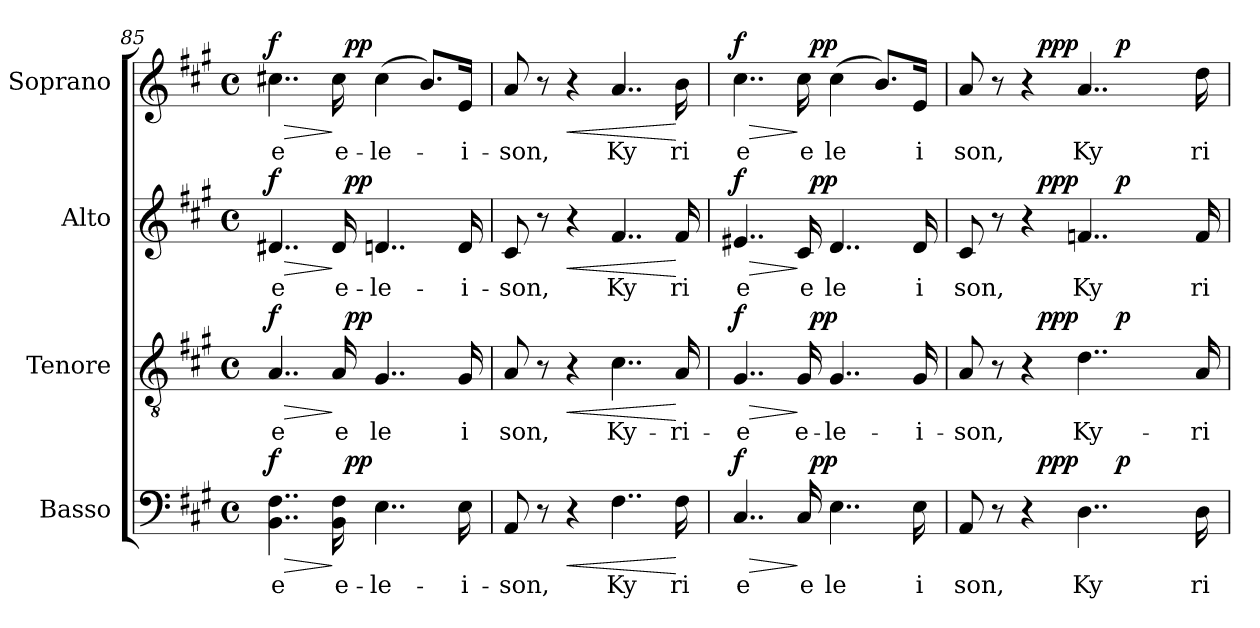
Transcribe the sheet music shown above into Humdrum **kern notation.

**kern	**text	**dynam	**kern	**text	**dynam	**kern	**text	**dynam	**kern	**text	**dynam
*part4	*part4	*part4	*part3	*part3	*part3	*part2	*part2	*part2	*part1	*part1	*part1
*staff4	*staff4	*staff4	*staff3	*staff3	*staff3	*staff2	*staff2	*staff2	*staff1	*staff1	*staff1
*I"Basso	*	*	*I"Tenore	*	*	*I"Alto	*	*	*I"Soprano	*	*
*clefF4	*	*	*clefGv2	*	*	*clefG2	*	*	*clefG2	*	*
*k[f#c#g#]	*	*	*k[f#c#g#]	*	*	*k[f#c#g#]	*	*	*k[f#c#g#]	*	*
*A:	*	*	*A:	*	*	*A:	*	*	*A:	*	*
*M4/4	*	*	*M4/4	*	*	*M4/4	*	*	*M4/4	*	*
*met(c)	*	*	*met(c)	*	*	*met(c)	*	*	*met(c)	*	*
=85	=85	=85	=85	=85	=85	=85	=85	=85	=85	=85	=85
!	!LO:LY:b:cj	!LO:HP:b	!	!LO:LY:b:cj	!LO:HP:b	!	!LO:LY:b:cj	!LO:HP:b	!	!LO:LY:b:cj	!LO:HP:b
!	!	!LO:DY:n=1:a	!	!	!LO:DY:n=1:a	!	!	!LO:DY:n=1:a	!	!	!LO:DY:n=1:a
*^	*	*	*^	*	*	*^	*	*	*^	*	*
4..F#\ 4..BB\	4...ryy	-e	> f	4..A/	4...ryy	e	> f	4..d#X/	4...ryy	-e	> f	4..cc#X\	4...ryy	-e	> f
!	!	!LO:LY:b:cj	!	!	!	!LO:LY:b:cj	!	!	!	!LO:LY:b:cj	!	!	!	!LO:LY:b:cj	!
16F#\ 16BB\	.	e-	]	16A/	.	e	]	16d#/	.	e-	]	16cc#\	.	e-	]
!	!	!	!LO:DY:n=2:a	!	!	!	!LO:DY:n=2:a	!	!	!	!LO:DY:n=2:a	!	!	!	!LO:DY:n=2:a
.	2ryy	.	pp	.	2ryy	.	pp	.	2ryy	.	pp	.	2ryy	.	pp
!	!	!LO:LY:b:cj	!	!	!	!LO:LY:b:cj	!	!	!	!LO:LY:b:cj	!	!	!	!LO:LY:b:cj	!
4..E\	.	-le-	.	4..G#/	.	le	.	4..dn/	.	-le-	.	(>4cc#\	.	-le-	.
.	.	.	.	.	.	.	.	.	.	.	.	8.b/L)	.	.	.
!	!	!LO:LY:b:cj	!	!	!	!LO:LY:b:cj	!	!	!	!LO:LY:b:cj	!	!	!	!LO:LY:b:cj	!
16E\	.	-i-	.	16G#/	.	i	.	16d/	.	-i-	.	16e/Jk	.	-i-	.
.	32ryy	.	.	.	32ryy	.	.	.	32ryy	.	.	.	32ryy	.	.
!!LO:LB:g=z
=86	=86	=86	=86	=86	=86	=86	=86	=86	=86	=86	=86	=86	=86	=86	=86
!	!	!LO:LY:b:cj	!	!	!	!LO:LY:b:cj	!	!	!	!LO:LY:b:cj	!	!	!	!LO:LY:b:cj	!
*v	*v	*	*	*	*	*	*	*v	*v	*	*	*v	*v	*	*
*	*	*	*v	*v	*	*	*	*	*	*	*	*
8AA/	-son,	.	8A/	son,	.	8c#/	-son,	.	8a/	-son,	.
8r	.	.	8r	.	.	8r	.	.	8r	.	.
!	!	!LO:HP:b	!	!	!LO:HP:b	!	!	!LO:HP:b	!	!	!LO:HP:b
4r	.	<	4r	.	<	4r	.	<	4r	.	<
!	!LO:LY:b:cj	!	!	!LO:LY:b:cj	!	!	!LO:LY:b:cj	!	!	!LO:LY:b:cj	!
4..F#\	Ky	.	4..c#\	Ky-	.	4..f#/	Ky	.	4..a/	Ky	.
!	!LO:LY:b:cj	!	!	!LO:LY:b:cj	!	!	!LO:LY:b:cj	!	!	!LO:LY:b:cj	!
16F#\	ri	[	16A/	-ri-	[	16f#/	ri	[	16b\	ri	[
=87	=87	=87	=87	=87	=87	=87	=87	=87	=87	=87	=87
!	!LO:LY:b:cj	!LO:HP:b	!	!LO:LY:b:cj	!LO:HP:b	!	!LO:LY:b:cj	!LO:HP:b	!	!LO:LY:b:cj	!LO:HP:b
!	!	!LO:DY:n=1:a	!	!	!LO:DY:n=1:a	!	!	!LO:DY:n=1:a	!	!	!LO:DY:n=1:a
*^	*	*	*^	*	*	*^	*	*	*^	*	*
4..C#/	4...ryy	e	> f	4..G#/	4...ryy	-e	> f	4..e#X/	4...ryy	e	> f	4..cc#\	4...ryy	e	> f
!	!	!LO:LY:b:cj	!	!	!	!LO:LY:b:cj	!	!	!	!LO:LY:b:cj	!	!	!	!LO:LY:b:cj	!
16C#/	.	e	]	16G#/	.	e-	]	16c#/	.	e	]	16cc#\	.	e	]
!	!	!	!LO:DY:n=2:a	!	!	!	!LO:DY:n=2:a	!	!	!	!LO:DY:n=2:a	!	!	!	!LO:DY:n=2:a
.	2ryy	.	pp	.	2ryy	.	pp	.	2ryy	.	pp	.	2ryy	.	pp
!	!	!LO:LY:b:cj	!	!	!	!LO:LY:b:cj	!	!	!	!LO:LY:b:cj	!	!	!	!LO:LY:b:cj	!
4..E\	.	le	.	4..G#/	.	-le-	.	4..d/	.	le	.	(>4cc#\	.	le	.
.	.	.	.	.	.	.	.	.	.	.	.	8.b/L)	.	.	.
!	!	!LO:LY:b:cj	!	!	!	!LO:LY:b:cj	!	!	!	!LO:LY:b:cj	!	!	!	!LO:LY:b:cj	!
16E\	.	i	.	16G#/	.	-i-	.	16d/	.	i	.	16e/Jk	.	i	.
.	32ryy	.	.	.	32ryy	.	.	.	32ryy	.	.	.	32ryy	.	.
=88	=88	=88	=88	=88	=88	=88	=88	=88	=88	=88	=88	=88	=88	=88	=88
!	!	!LO:LY:b:cj	!	!	!	!LO:LY:b:cj	!	!	!	!LO:LY:b:cj	!	!	!	!LO:LY:b:cj	!
*	*^	*	*	*	*^	*	*	*	*^	*	*	*	*^	*	*
8AA/	4ryy	2ryy	son,	.	8A/	4ryy	2ryy	-son,	.	8c#/	4ryy	2ryy	son,	.	8a/	4ryy	2ryy	son,	.
8r	.	.	.	.	8r	.	.	.	.	8r	.	.	.	.	8r	.	.	.	.
4r	32.ryy	.	.	.	4r	32.ryy	.	.	.	4r	32.ryy	.	.	.	4r	32.ryy	.	.	.
!	!	!	!	!LO:DY:a	!	!	!	!	!LO:DY:a	!	!	!	!	!LO:DY:a	!	!	!	!	!LO:DY:a
.	2ryy	.	.	ppp	.	2ryy	.	.	ppp	.	2ryy	.	.	ppp	.	2ryy	.	.	ppp
!	!	!	!LO:LY:b:cj	!	!	!	!	!LO:LY:b:cj	!	!	!	!	!LO:LY:b:cj	!	!	!	!	!LO:LY:b:cj	!
4..D\	.	8ryy	Ky	.	4..d\	.	8ryy	Ky-	.	4..fn/	.	8ryy	Ky	.	4..a/	.	8ryy	Ky	.
.	.	64ryy	.	.	.	.	64ryy	.	.	.	.	64ryy	.	.	.	.	64ryy	.	.
!	!	!	!	!LO:DY:a	!	!	!	!	!LO:DY:a	!	!	!	!	!LO:DY:a	!	!	!	!	!LO:DY:a
.	.	4ryy	.	p	.	.	4ryy	.	p	.	.	4ryy	.	p	.	.	4ryy	.	p
.	8ryy	.	.	.	.	8ryy	.	.	.	.	8ryy	.	.	.	.	8ryy	.	.	.
.	.	16..ryy	.	.	.	.	16..ryy	.	.	.	.	16..ryy	.	.	.	.	16..ryy	.	.
.	16ryy	.	.	.	.	16ryy	.	.	.	.	16ryy	.	.	.	.	16ryy	.	.	.
!	!	!	!LO:LY:b:cj	!	!	!	!	!LO:LY:b:cj	!	!	!	!	!LO:LY:b:cj	!	!	!	!	!LO:LY:b:cj	!
16D\	.	.	ri	.	16A/	.	.	-ri-	.	16f/	.	.	ri	.	16dd\	.	.	ri	.
.	64ryy	.	.	.	.	64ryy	.	.	.	.	64ryy	.	.	.	.	64ryy	.	.	.
*v	*v	*v	*	*	*	*	*	*	*	*v	*v	*v	*	*	*v	*v	*v	*	*
*	*	*	*v	*v	*v	*	*	*	*	*	*	*	*
=	=	=	=	=	=	=	=	=	=	=	=
*-	*-	*-	*-	*-	*-	*-	*-	*-	*-	*-	*-
